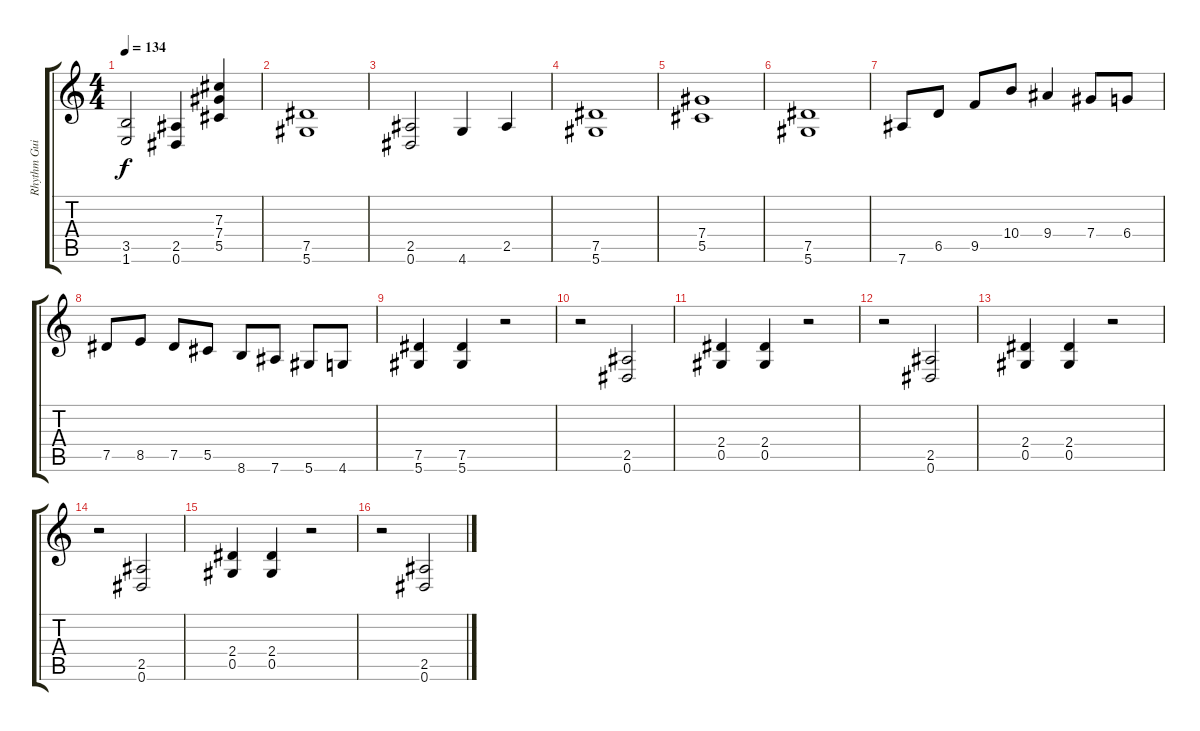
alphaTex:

\track ("Rhythm Guitar (Timo Tolkki)" "Rhythm Gui") {instrument distortionguitar}
\staff {score tabs}
\tuning (Eb4 Bb3 Gb3 Db3 Ab2 Eb2) {hide}
\ts (4 4)
\tempo 134
\clef g2
\ks c
(3.5 1.6).2{dy f} (2.5 0.6).4 (7.3 7.4 5.5).4 |
(7.5 5.6).1 |
(2.5 0.6).2 4.6.4 2.5.4 |
(7.5 5.6).1 |
(7.4 5.5).1 |
(7.5 5.6).1 |
7.6.8 6.5.8 9.5.8 10.4.8 9.4.4 7.4.8 6.4.8 |
7.5.8 8.5.8 7.5.8 5.5.8 8.6.8 7.6.8 5.6.8 4.6.8 |
(7.5 5.6).4 (7.5 5.6).4 r.2 |
r.2 (2.5 0.6).2 |
(2.4 0.5).4 (2.4 0.5).4 r.2 |
r.2 (2.5 0.6).2 |
(2.4 0.5).4 (2.4 0.5).4 r.2 |
r.2 (2.5 0.6).2 |
(2.4 0.5).4 (2.4 0.5).4 r.2 |
r.2 (2.5 0.6).2
